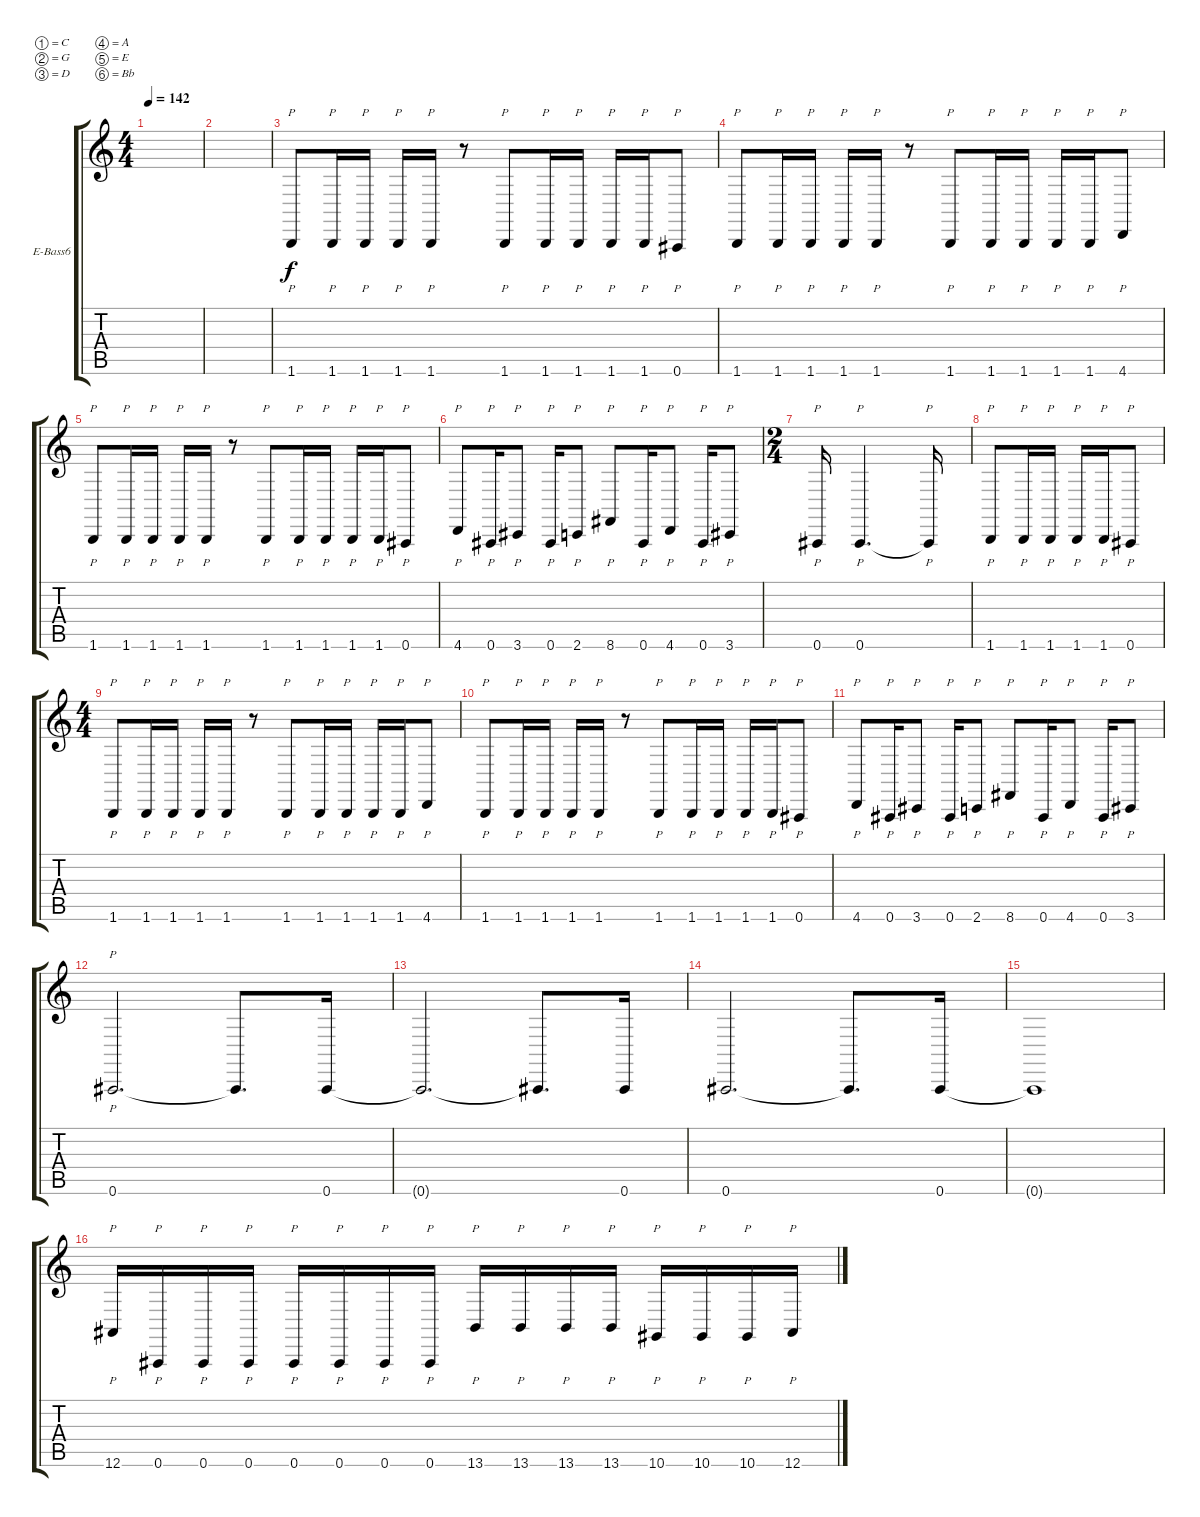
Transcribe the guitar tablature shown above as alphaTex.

\defaultSystemsLayout 4
\bracketExtendMode groupsimilarinstruments
\firstSystemTrackNameOrientation horizontal
\otherSystemsTrackNameOrientation horizontal
\track ("Electric Bass" "E-Bass6") {instrument electricbassfinger}
\staff {score tabs}
\tuning (C3 G2 D2 A1 E1 Bb0)
\ts (4 4)
\tempo 142
\clef g2
\scale
0.485477
\ks c
|
\scale
0.257261 |
\scale
0.257261 1.6.8{p} 1.6.16{p} 1.6.16{p} 1.6.16{p} 1.6.16{p} r.8 1.6.8{p} 1.6.16{p} 1.6.16{p} 1.6.16{p} 1.6.16{p} 0.6.8{p} |
\scale
0.333333 1.6.8{p} 1.6.16{p} 1.6.16{p} 1.6.16{p} 1.6.16{p} r.8 1.6.8{p} 1.6.16{p} 1.6.16{p} 1.6.16{p} 1.6.16{p} 4.6.8{p} |
\scale
0.333333 1.6.8{p} 1.6.16{p} 1.6.16{p} 1.6.16{p} 1.6.16{p} r.8 1.6.8{p} 1.6.16{p} 1.6.16{p} 1.6.16{p} 1.6.16{p} 0.6.8{p} |
\scale
0.333333 4.6.8{p} 0.6.16{p} 3.6.8{p} 0.6.16{p} 2.6.8{p} 8.6.8{p} 0.6.16{p} 4.6.8{p} 0.6.16{p} 3.6.8{p} |
\ts (2 4)
\scale
0.39527 0.6.16{p} 0.6.4{p d} 0.6{t}.16{p} |
\scale
0.209459 1.6.8{p} 1.6.16{p} 1.6.16{p} 1.6.16{p} 1.6.16{p} 0.6.8{p} |
\ts (4 4)
\scale
0.39527 1.6.8{p} 1.6.16{p} 1.6.16{p} 1.6.16{p} 1.6.16{p} r.8 1.6.8{p} 1.6.16{p} 1.6.16{p} 1.6.16{p} 1.6.16{p} 4.6.8{p} |
\scale
0.333333 1.6.8{p} 1.6.16{p} 1.6.16{p} 1.6.16{p} 1.6.16{p} r.8 1.6.8{p} 1.6.16{p} 1.6.16{p} 1.6.16{p} 1.6.16{p} 0.6.8{p} |
\scale
0.333333 4.6.8{p} 0.6.16{p} 3.6.8{p} 0.6.16{p} 2.6.8{p} 8.6.8{p} 0.6.16{p} 4.6.8{p} 0.6.16{p} 3.6.8{p} |
\scale
0.333333 0.6.2{p d} 0.6{t}.8{d} 0.6.16 |
\scale
0.333333 0.6{t}.2{d} 0.6{t}.8{d} 0.6.16 |
\scale
0.333333 0.6.2{d} 0.6{t}.8{d} 0.6.16 |
\scale
0.333333 0.6{t}.1 |
\scale
0.333333 12.6.16{p} 0.6.16{p} 0.6.16{p} 0.6.16{p} 0.6.16{p} 0.6.16{p} 0.6.16{p} 0.6.16{p} 13.6.16{p} 13.6.16{p} 13.6.16{p} 13.6.16{p} 10.6.16{p} 10.6.16{p} 10.6.16{p} 12.6.16{p}
